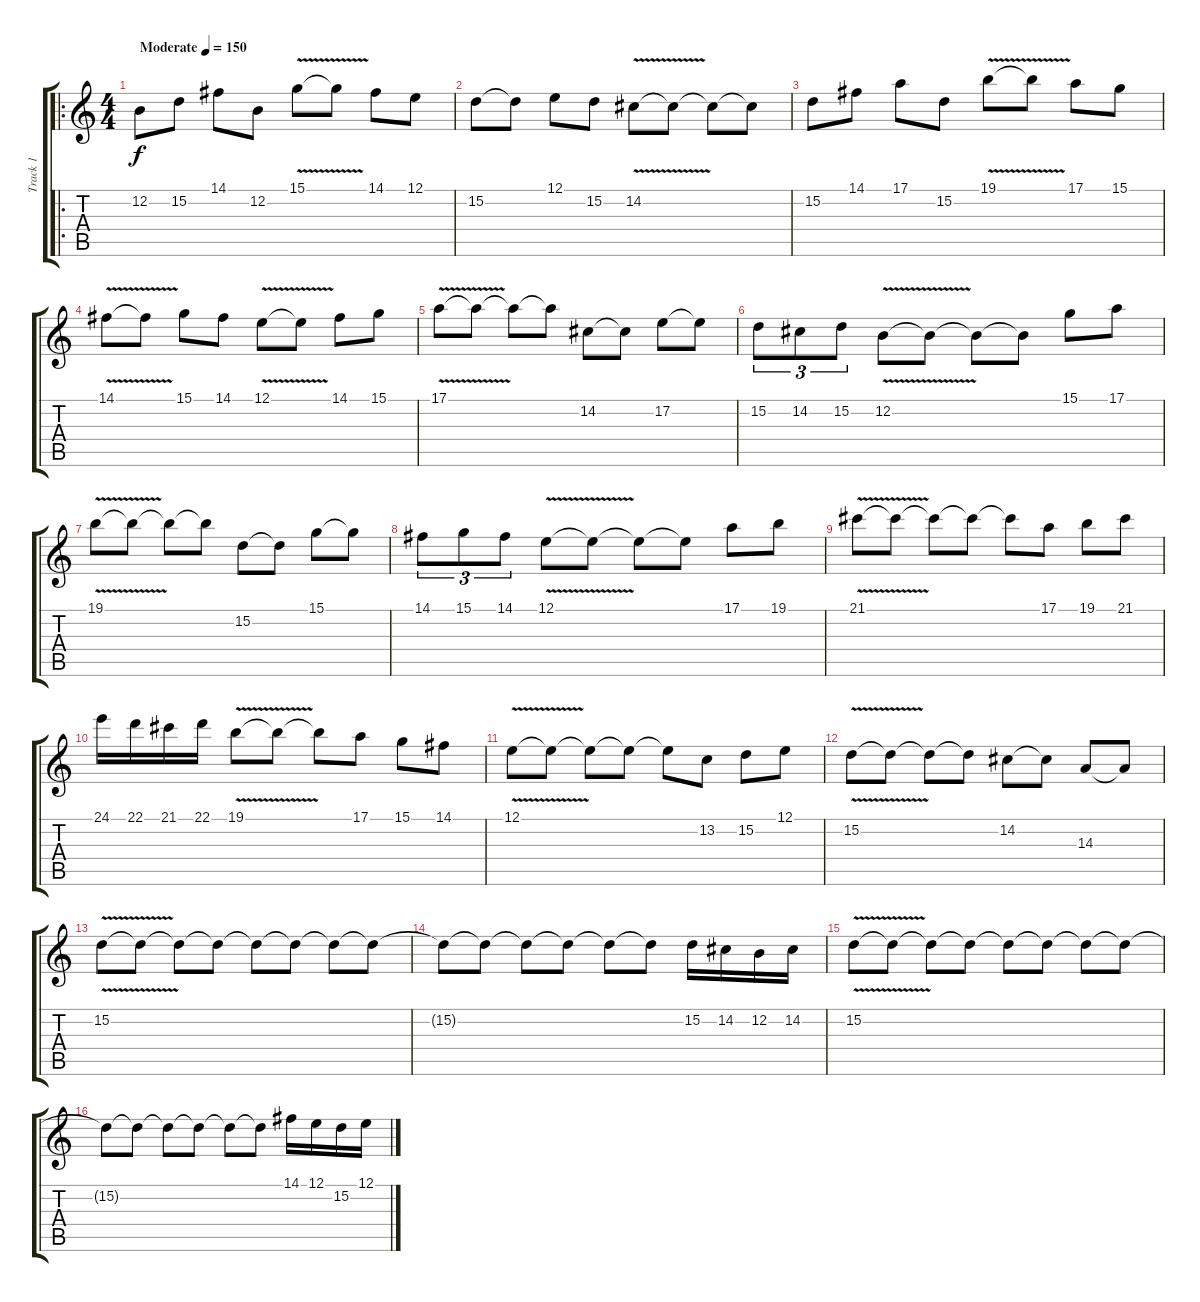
\track ("Track 1" "Track 1") {instrument lead5charang}
\staff {score tabs}
\tuning (E4 B3 G3 D3 A2 E2) {hide}
\ro
\ts (4 4)
\tempo (150 "Moderate")
\clef g2
\ks c
12.2.8{dy f instrument lead5charang} 15.2.8 14.1.8 12.2.8 15.1{v}.8 15.1{t}.8 14.1.8 12.1.8 |
15.2.8 15.2{t}.8 12.1.8 15.2.8 14.2{v}.8 14.2{t}.8 14.2{t}.8 14.2{t}.8 |
15.2.8 14.1.8 17.1.8 15.2.8 19.1{v}.8 19.1{t}.8 17.1.8 15.1.8 |
14.1{v}.8 14.1{t}.8 15.1.8 14.1.8 12.1{v}.8 12.1{t}.8 14.1.8 15.1.8 |
17.1{v}.8 17.1{t}.8 17.1{t}.8 17.1{t}.8 14.2.8 14.2{t}.8 17.2.8 17.2{t}.8 |
15.2.8{tu (3 2)} 14.2.8{tu (3 2)} 15.2.8{tu (3 2)} 12.2{v}.8 12.2{t}.8 12.2{t}.8 12.2{t}.8 15.1.8 17.1.8 |
19.1{v}.8 19.1{t}.8 19.1{t}.8 19.1{t}.8 15.2.8 15.2{t}.8 15.1.8 15.1{t}.8 |
14.1.8{tu (3 2)} 15.1.8{tu (3 2)} 14.1.8{tu (3 2)} 12.1{v}.8 12.1{t}.8 12.1{t}.8 12.1{t}.8 17.1.8 19.1.8 |
21.1{v}.8 21.1{t}.8 21.1{t}.8 21.1{t}.8 21.1{t}.8 17.1.8 19.1.8 21.1.8 |
24.1.16 22.1.16 21.1.16 22.1.16 19.1{v}.8 19.1{t}.8 19.1{t}.8 17.1.8 15.1.8 14.1.8 |
12.1{v}.8 12.1{t}.8 12.1{t}.8 12.1{t}.8 12.1{t}.8 13.2.8 15.2.8 12.1.8 |
15.2{v}.8 15.2{t}.8 15.2{t}.8 15.2{t}.8 14.2.8 14.2{t}.8 14.3.8 14.3{t}.8 |
15.2{v}.8 15.2{t}.8 15.2{t}.8 15.2{t}.8 15.2{t}.8 15.2{t}.8 15.2{t}.8 15.2{t}.8 |
15.2{t}.8 15.2{t}.8 15.2{t}.8 15.2{t}.8 15.2{t}.8 15.2{t}.8 15.2.16 14.2.16 12.2.16 14.2.16 |
15.2{v}.8 15.2{t}.8 15.2{t}.8 15.2{t}.8 15.2{t}.8 15.2{t}.8 15.2{t}.8 15.2{t}.8 |
15.2{t}.8 15.2{t}.8 15.2{t}.8 15.2{t}.8 15.2{t}.8 15.2{t}.8 14.1.16 12.1.16 15.2.16 12.1.16
